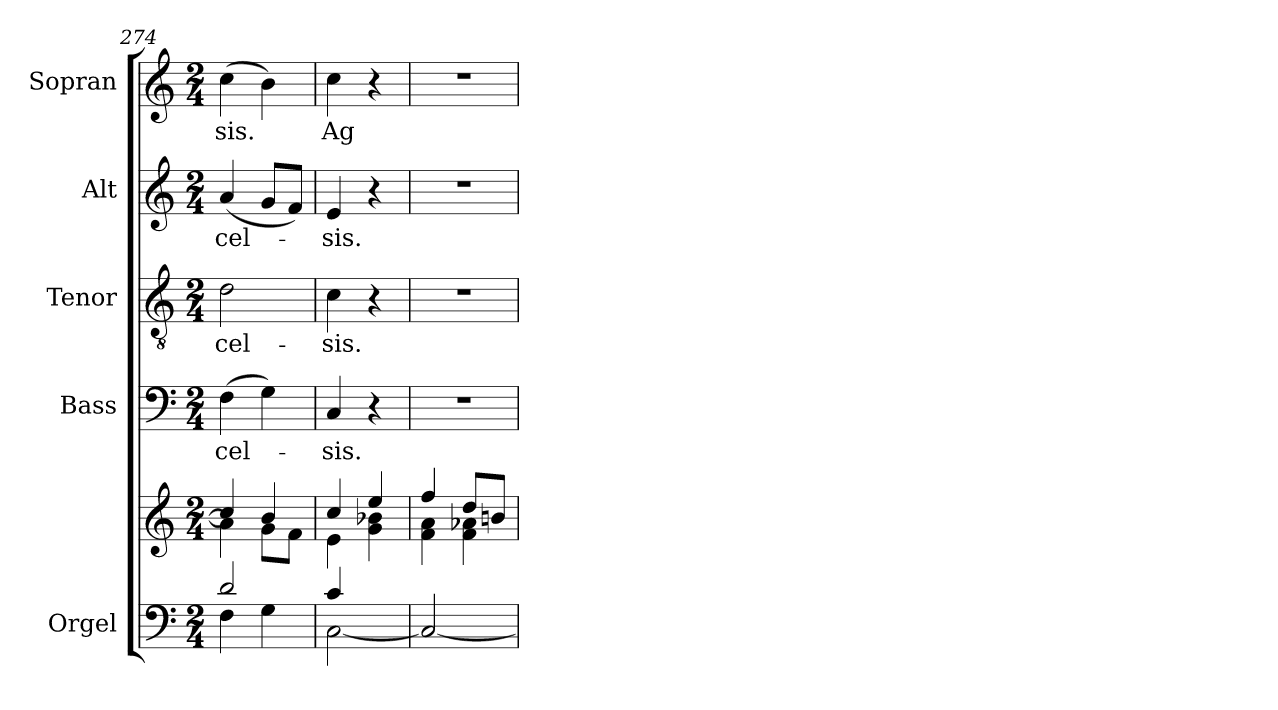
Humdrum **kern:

**kern	**kern	**kern	**text	**kern	**text	**kern	**text	**kern	**text
*part5	*part5	*part4	*part4	*part3	*part3	*part2	*part2	*part1	*part1
*staff6	*staff5	*staff4	*staff4	*staff3	*staff3	*staff2	*staff2	*staff1	*staff1
*I"Orgel	*	*I"Bass	*	*I"Tenor	*	*I"Alt	*	*I"Sopran	*
*I'Org.	*	*I'B.	*	*I'T.	*	*I'A.	*	*I'S.	*
!!LO:LB:g=z
*clefF4	*clefG2	*clefF4	*	*clefGv2	*	*clefG2	*	*clefG2	*
*k[]	*k[]	*k[]	*	*k[]	*	*k[]	*	*k[]	*
*C:	*C:	*C:	*	*C:	*	*C:	*	*C:	*
*M2/4	*M2/4	*M2/4	*	*M2/4	*	*M2/4	*	*M2/4	*
=274	=274	=274	=274	=274	=274	=274	=274	=274	=274
*^	*^	*	*	*	*	*	*	*	*
!	!	!	!	!	!LO:LY:b	!	!LO:LY:b	!	!LO:LY:b	!	!LO:LY:b
2d/	4F\	4cc/]	4a\]	(>4F\	-cel-	2d\	-cel-	(<4a/	-cel-	(>4cc\	-sis.
.	4G\	4b/	8g\L	4G\)	.	.	.	8g/L	.	4b\)	.
.	.	.	8f\J	.	.	.	.	8f/J)	.	.	.
=275	=275	=275	=275	=275	=275	=275	=275	=275	=275	=275	=275
!	!	!	!	!	!LO:LY:b	!	!LO:LY:b	!	!LO:LY:b	!	!LO:LY:b
4c/	[<2C\	4cc/	4e\	4C/	-sis.	4c\	-sis.	4e/	-sis.	4cc\	Ag-
4ryy	.	4ee/	4g\ 4b-X\	4r	.	4r	.	4r	.	4r	.
*v	*v	*	*	*	*	*	*	*	*	*	*
=276	=276	=276	=276	=276	=276	=276	=276	=276	=276	=276
2C/_	4ff/	4f\ 4a\	2r	.	2r	.	2r	.	2r	.
.	8dd/L	4f\ 4a-X\	.	.	.	.	.	.	.	.
.	8bn/J	.	.	.	.	.	.	.	.	.
*	*v	*v	*	*	*	*	*	*	*	*
=	=	=	=	=	=	=	=	=	=
*-	*-	*-	*-	*-	*-	*-	*-	*-	*-
